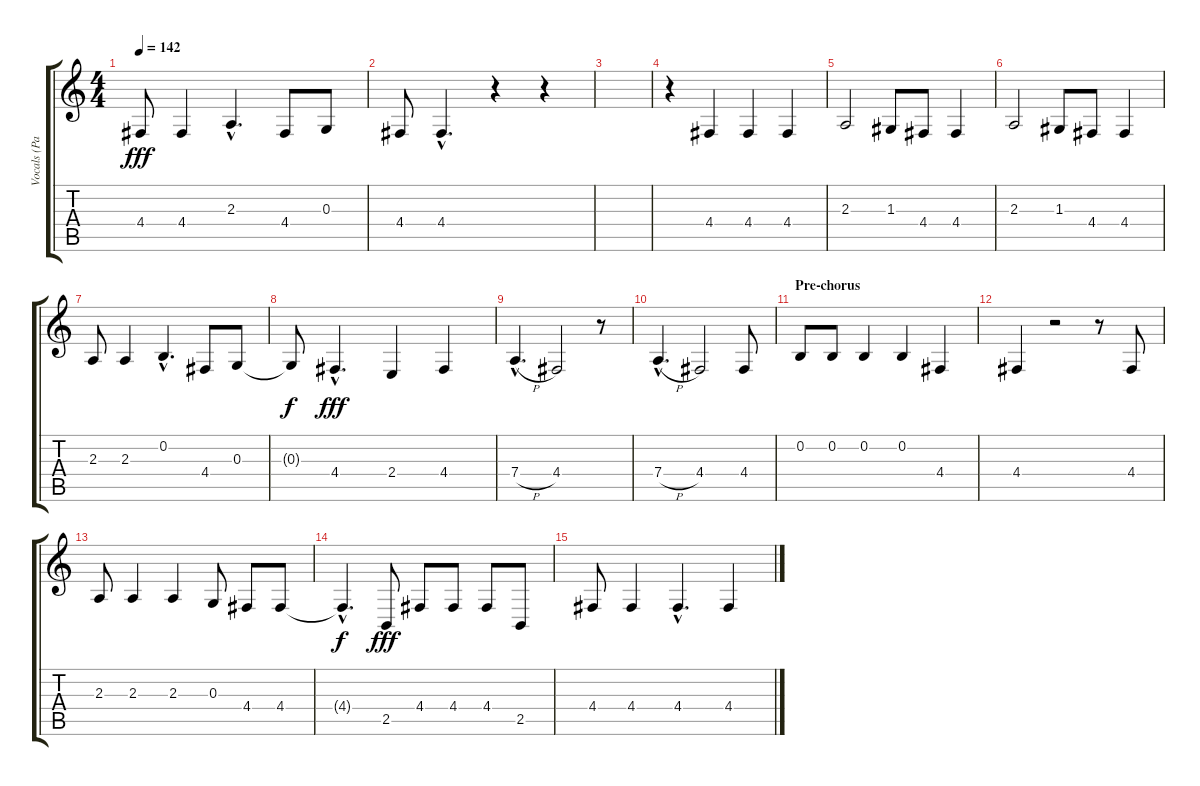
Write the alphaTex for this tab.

\track ("Vocals (Paul)" "Vocals (Pa") {instrument tenorsax}
\staff {score tabs}
\tuning (E4 B3 G3 D3 A2 E2) {hide}
\ts (4 4)
\tempo 142
\clef g2
\ks c
4.4.8{dy fff} 4.4.4 2.3{hac}.4{d} 4.4.8 0.3.8 |
4.4.8 4.4{hac}.4{d} r.4 r.4 |
|
r.4 4.4.4 4.4.4 4.4.4 |
2.3.2 1.3.8 4.4.8 4.4.4 |
2.3.2 1.3.8 4.4.8 4.4.4 |
2.3.8 2.3.4 0.2{hac}.4{d} 4.4.8 0.3.8 |
0.3{t}.8{dy f} 4.4{hac}.4{d dy fff} 2.4.4 4.4.4 |
7.4{h hac}.4{d} 4.4.2 r.8 |
7.4{h hac}.4{d} 4.4.2 4.4.8 |
\section ("" "Pre-chorus")
0.2.8 0.2.8 0.2.4 0.2.4 4.4.4 |
4.4.4 r.2 r.8 4.4.8 |
2.3.8 2.3.4 2.3.4 0.3.8 4.4.8 4.4.8 |
4.4{hac t}.4{d dy f} 2.5.8{dy fff} 4.4.8 4.4.8 4.4.8 2.5.8 |
4.4.8 4.4.4 4.4{hac}.4{d} 4.4.4
